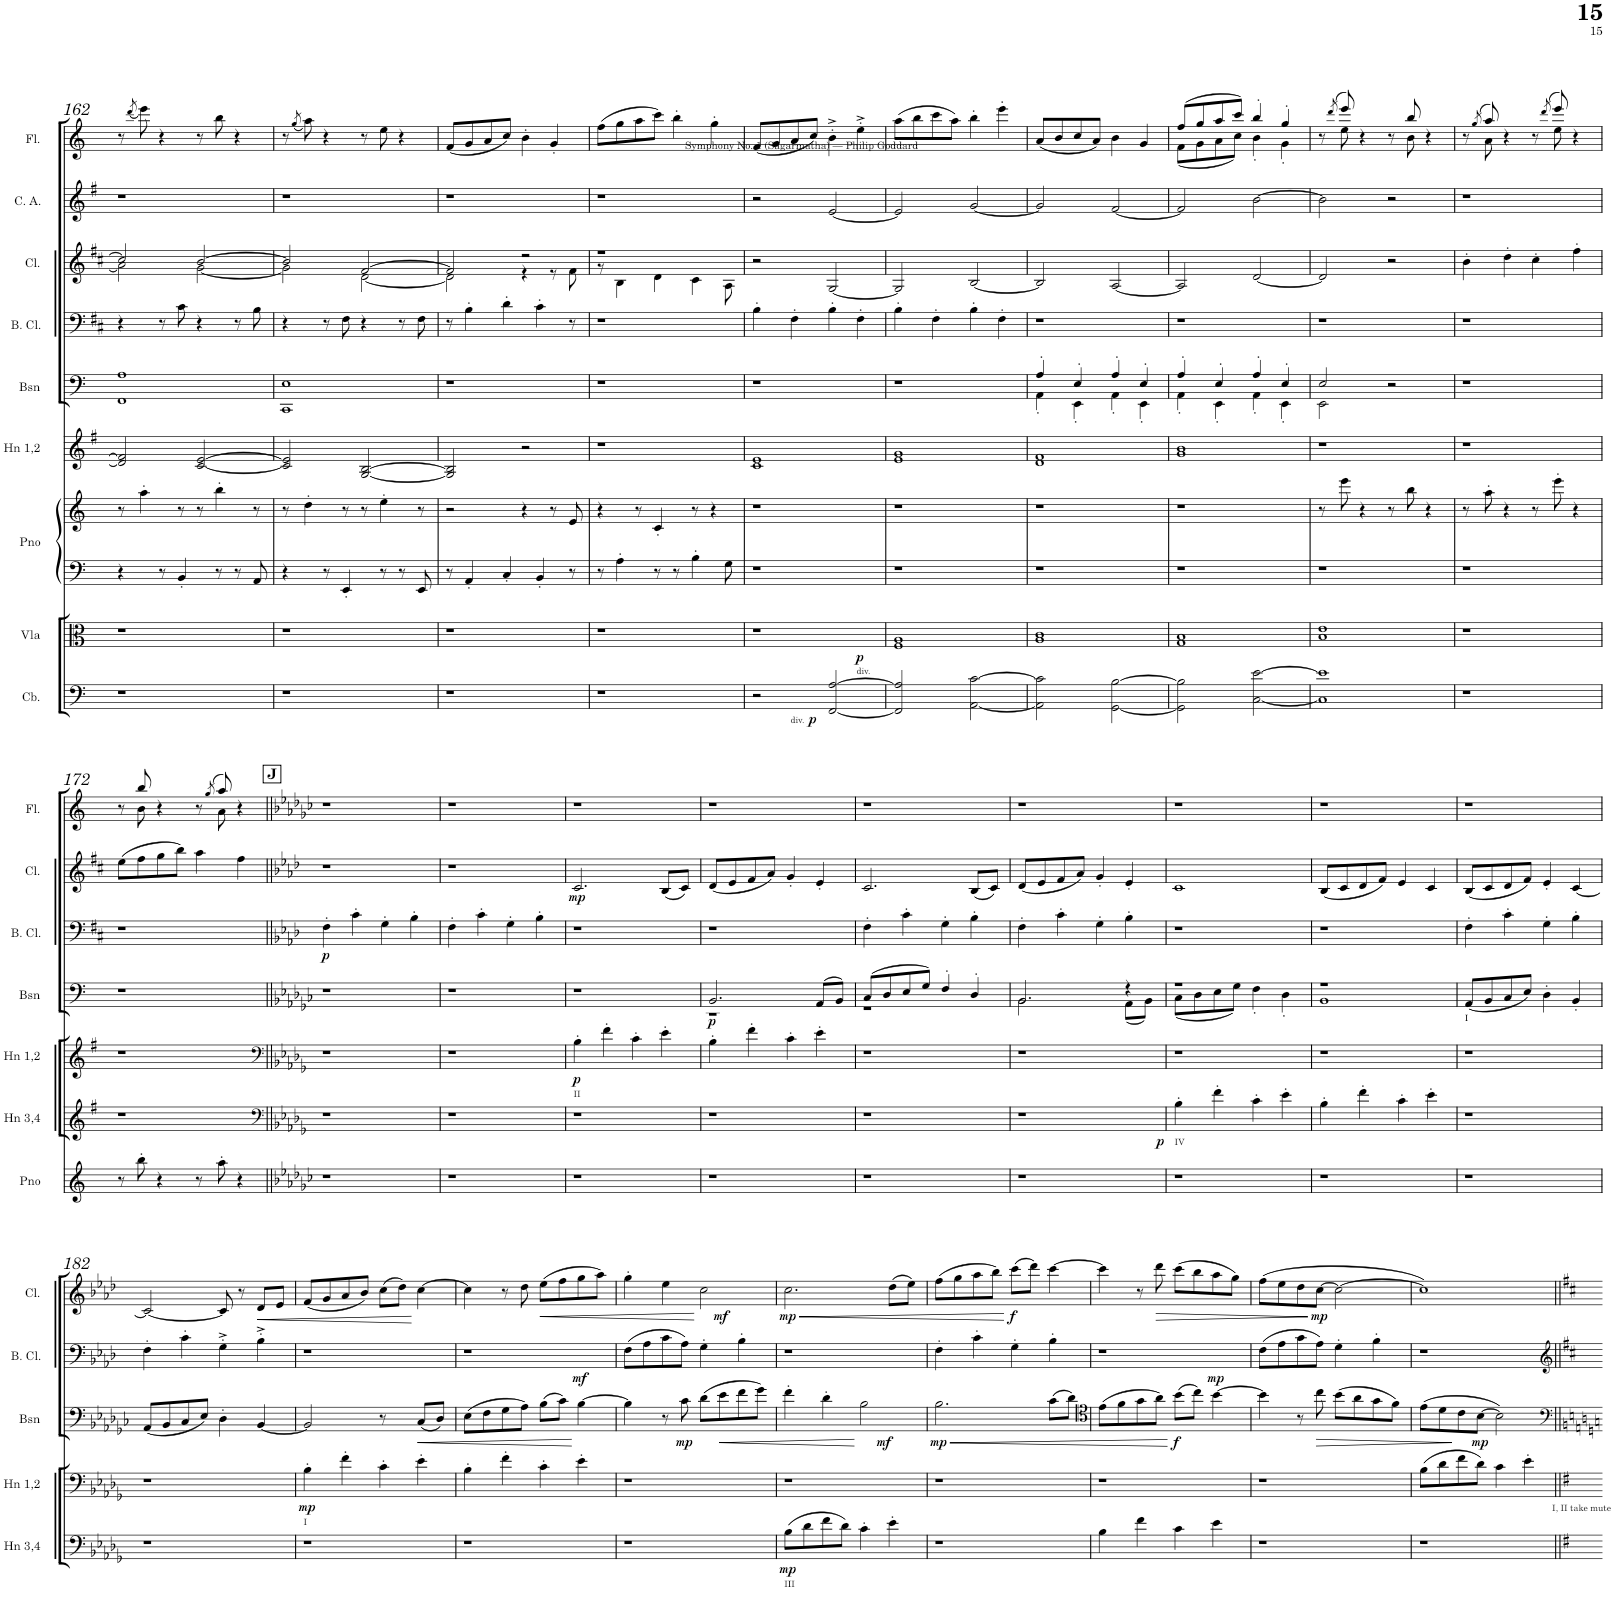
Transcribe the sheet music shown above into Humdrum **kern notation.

**kern	**kern	**dynam	**kern	**kern	**kern	**kern	**dynam	**kern	**dynam	**kern	**dynam	**kern	**dynam	**kern	**kern
*part8	*part8	*part8	*part7	*part7	*part6	*part6	*part6	*part5	*part5	*part4	*part4	*part3	*part3	*part2	*part1
*staff11	*staff10	*staff10/11	*staff9	*staff8	*staff7	*staff6	*staff6/7	*staff5	*staff5	*staff4	*staff4	*staff3	*staff3	*staff2	*staff1
*I"Viola	*	*	*I"Piano	*	*I"Horn in F 1, 2	*	*	*I"Bassoon 1, 2	*	*I"Bass Clarinet in Bb	*	*I"Clarinet in Bb 1, 2	*	*I"Cor Anglais	*I"Flute 1, 2
*I'Vla	*	*	*I'Pno	*	*I'Hn 1,2	*	*	*I'Bsn	*	*I'B. Cl.	*	*I'Cl.	*	*I'C. A.	*I'Fl.
!!LO:PB:g=z
*clefF4	*clefC3	*	*clefF4	*clefG2	*clefG2	*clefG2	*	*clefF4	*	*clefF4	*	*clefG2	*	*clefG2	*clefG2
*Trd7c12	*	*	*	*	*Trd4c7	*Trd4c7	*	*	*	*Trd8c14	*	*Trd1c2	*	*Trd4c7	*
*k[]	*k[]	*	*k[]	*k[]	*k[f#]	*k[f#]	*	*k[]	*	*k[f#c#]	*	*k[f#c#]	*	*k[f#]	*k[]
*C:	*C:	*	*C:	*C:	*G:	*G:	*	*C:	*	*D:	*	*D:	*	*G:	*C:
*M2/2	*M2/2	*	*M2/2	*M2/2	*M2/2	*M2/2	*	*M2/2	*	*M2/2	*	*M2/2	*	*M2/2	*M2/2
=162	=162	=162	=162	=162	=162	=162	=162	=162	=162	=162	=162	=162	=162	=162	=162
*	*	*	*	*	*	*	*	*^	*	*	*	*^	*	*	*
1r	1r	.	4r	8r	1r	2d/] 2f#/]	.	1A	1FF	.	4r	.	2cc#/]	2a\]	.	1r	8r
.	.	.	.	.	.	.	.	.	.	.	.	.	.	.	.	.	(8qddd/
.	.	.	.	4aa'\	.	.	.	.	.	.	.	.	.	.	.	.	8eee\)
.	.	.	8r	.	.	.	.	.	.	.	8r	.	.	.	.	.	4r
.	.	.	4BB'/	8r	.	.	.	.	.	.	8c#\	.	.	.	.	.	.
.	.	.	.	8r	.	[2c/ [2e/	.	.	.	.	4r	.	[2b/	[2g\	.	.	8r
.	.	.	8r	4bb'\	.	.	.	.	.	.	.	.	.	.	.	.	8bb\
.	.	.	8r	.	.	.	.	.	.	.	8r	.	.	.	.	.	4r
.	.	.	8AA/	8r	.	.	.	.	.	.	8B\	.	.	.	.	.	.
=163	=163	=163	=163	=163	=163	=163	=163	=163	=163	=163	=163	=163	=163	=163	=163	=163	=163
1r	1r	.	4r	8r	1r	2c/] 2e/]	.	1E	1CC	.	4r	.	2b/]	2g\]	.	1r	8r
.	.	.	.	.	.	.	.	.	.	.	.	.	.	.	.	.	(8qgg/
.	.	.	.	4dd'\	.	.	.	.	.	.	.	.	.	.	.	.	8aa\)
.	.	.	8r	.	.	.	.	.	.	.	8r	.	.	.	.	.	4r
.	.	.	4EE'/	8r	.	.	.	.	.	.	8F#\	.	.	.	.	.	.
.	.	.	.	8r	.	[2G/ [2B/	.	.	.	.	4r	.	[2f#/	[2d\	.	.	8r
.	.	.	8r	4ee'\	.	.	.	.	.	.	.	.	.	.	.	.	8ee\
.	.	.	8r	.	.	.	.	.	.	.	8r	.	.	.	.	.	4r
.	.	.	8EE/	8r	.	.	.	.	.	.	8F#\	.	.	.	.	.	.
*	*	*	*	*	*	*	*	*v	*v	*	*	*	*	*	*	*	*
=164	=164	=164	=164	=164	=164	=164	=164	=164	=164	=164	=164	=164	=164	=164	=164	=164
1r	1r	.	8r	2r	1r	2G/] 2B/]	.	1r	.	8r	.	2f#/]	2d\]	.	1r	(8f/L
.	.	.	4AA'/	.	.	.	.	.	.	4B'\	.	.	.	.	.	8g/
.	.	.	.	.	.	.	.	.	.	.	.	.	.	.	.	8a/
.	.	.	4C'/	.	.	.	.	.	.	4d'\	.	.	.	.	.	8cc/J)
.	.	.	.	4r	.	2r	.	.	.	.	.	2r	4r	.	.	4b'\
.	.	.	4BB'/	.	.	.	.	.	.	4c#'\	.	.	.	.	.	.
.	.	.	.	8r	.	.	.	.	.	.	.	.	8r	.	.	4g'/
.	.	.	8r	8e/	.	.	.	.	.	8r	.	.	8f#\	.	.	.
=165	=165	=165	=165	=165	=165	=165	=165	=165	=165	=165	=165	=165	=165	=165	=165	=165
1r	1r	.	8r	4r	1r	1r	.	1r	.	1r	.	1r	8r	.	1r	(8ff\L
.	.	.	4A'\	.	.	.	.	.	.	.	.	.	4B\	.	.	8gg\
.	.	.	.	8r	.	.	.	.	.	.	.	.	.	.	.	8aa\
.	.	.	8r	4c'/	.	.	.	.	.	.	.	.	4d\	.	.	8ccc\J)
.	.	.	8r	.	.	.	.	.	.	.	.	.	.	.	.	4bb'\
.	.	.	4B'\	8r	.	.	.	.	.	.	.	.	4c#\	.	.	.
.	.	.	.	4r	.	.	.	.	.	.	.	.	.	.	.	4gg'\
.	.	.	8G\	.	.	.	.	.	.	.	.	.	8A\	.	.	.
*	*	*	*	*	*	*	*	*	*	*	*	*v	*v	*	*	*
=166	=166	=166	=166	=166	=166	=166	=166	=166	=166	=166	=166	=166	=166	=166	=166
*^	*^	*	*	*	*	*	*	*	*	*	*	*	*	*	*
*	*^	*	*	*	*	*	*	*	*	*	*	*	*	*	*	*	*
2r	4.ryy	4ryy	1r	2.ryy	.	1r	1r	1r	1c 1e	.	1r	.	4B'\	.	2r	.	2r	(8f/L
.	.	.	.	.	.	.	.	.	.	.	.	.	.	.	.	.	.	8g/
!	!	!LO:TX:b:t=div.	!	!	!	!	!	!	!	!	!	!	!	!	!	!	!	!
.	.	2.ryy	.	.	.	.	.	.	.	.	.	.	4F#'\	.	.	.	.	8a/
!	!	!	!	!	!LO:DY:b=2	!	!	!	!	!	!	!	!	!	!	!	!	!
.	2ryy	.	.	.	p	.	.	.	.	.	.	.	.	.	.	.	.	8cc/J)
[2FF/ [2A/	.	.	.	.	.	.	.	.	.	.	.	.	4B'\	.	[2G/	.	[2e/	4b'^\
!	!	!	!	!LO:TX:b:t=div.	!	!	!	!	!	!	!	!	!	!	!	!	!	!
!	!	!	!	!	!LO:DY:b	!	!	!	!	!	!	!	!	!	!	!	!	!
.	.	.	.	4ryy	p	.	.	.	.	.	.	.	4F#'\	.	.	.	.	4ee'^\
.	8ryy	.	.	.	.	.	.	.	.	.	.	.	.	.	.	.	.	.
*v	*v	*v	*	*	*	*	*	*	*	*	*	*	*	*	*	*	*	*
*	*v	*v	*	*	*	*	*	*	*	*	*	*	*	*	*	*
=167	=167	=167	=167	=167	=167	=167	=167	=167	=167	=167	=167	=167	=167	=167	=167
2FF/] 2A/]	1F 1A	.	1r	1r	1r	1e 1g	.	1r	.	4B'\	.	2G/]	.	2e/]	(8aa\L
.	.	.	.	.	.	.	.	.	.	.	.	.	.	.	8bb\
.	.	.	.	.	.	.	.	.	.	4F#'\	.	.	.	.	8ccc\
.	.	.	.	.	.	.	.	.	.	.	.	.	.	.	8aa\J)
[2AA\ [2c\	.	.	.	.	.	.	.	.	.	4B'\	.	[2B/	.	[2g/	4bb'\
.	.	.	.	.	.	.	.	.	.	4F#'\	.	.	.	.	4eee'\
=168	=168	=168	=168	=168	=168	=168	=168	=168	=168	=168	=168	=168	=168	=168	=168
*	*	*	*	*	*	*	*	*^	*	*	*	*	*	*	*
2AA\] 2c\]	1A 1c	.	1r	1r	1r	1d 1f#	.	4A'/	4AA'\	.	1r	.	2B/]	.	2g/]	(8a/L
.	.	.	.	.	.	.	.	.	.	.	.	.	.	.	.	8b/
.	.	.	.	.	.	.	.	4E'/	4EE'\	.	.	.	.	.	.	8cc/
.	.	.	.	.	.	.	.	.	.	.	.	.	.	.	.	8a/J)
[2GG\ [2B\	.	.	.	.	.	.	.	4A'/	4AA'\	.	.	.	[2A/	.	[2f#/	4b\
.	.	.	.	.	.	.	.	4E'/	4EE'\	.	.	.	.	.	.	4g/
=169	=169	=169	=169	=169	=169	=169	=169	=169	=169	=169	=169	=169	=169	=169	=169	=169
*	*	*	*	*	*	*	*	*	*	*	*	*	*	*	*	*^
2GG\] 2B\]	1G 1B	.	1r	1r	1r	1g 1b	.	4A'/	4AA'\	.	1r	.	2A/]	.	2f#/]	(8ff/L	(8f\L
.	.	.	.	.	.	.	.	.	.	.	.	.	.	.	.	8gg/	8g\
.	.	.	.	.	.	.	.	4E'/	4EE'\	.	.	.	.	.	.	8aa/	8a\
.	.	.	.	.	.	.	.	.	.	.	.	.	.	.	.	8ccc/J)	8cc\J)
[2C\ [2e\	.	.	.	.	.	.	.	4A'/	4AA'\	.	.	.	[2d/	.	[2b\	4bb'/	4b'\
.	.	.	.	.	.	.	.	4E'/	4EE'\	.	.	.	.	.	.	4gg'/	4g'\
=170	=170	=170	=170	=170	=170	=170	=170	=170	=170	=170	=170	=170	=170	=170	=170	=170	=170
1C] 1e]	1B 1e	.	1r	8r	1r	1r	.	2E/	2EE\	.	1r	.	2d/]	.	2b\]	8r	8ryy
.	.	.	.	.	.	.	.	.	.	.	.	.	.	.	.	(8qddd/	.
.	.	.	.	8eee\	.	.	.	.	.	.	.	.	.	.	.	8eee/)	8ee\
.	.	.	.	4r	.	.	.	.	.	.	.	.	.	.	.	4r	4.ryy
.	.	.	.	8r	.	.	.	2r	2ryy	.	.	.	2r	.	2r	8r	.
.	.	.	.	8bb\	.	.	.	.	.	.	.	.	.	.	.	8bb/	8b\
.	.	.	.	4r	.	.	.	.	.	.	.	.	.	.	.	4r	4ryy
*	*	*	*	*	*	*	*	*v	*v	*	*	*	*	*	*	*	*
=171	=171	=171	=171	=171	=171	=171	=171	=171	=171	=171	=171	=171	=171	=171	=171	=171
1r	1r	.	1r	8r	1r	1r	.	1r	.	1r	.	4b'\	.	1r	8r	8ryy
.	.	.	.	.	.	.	.	.	.	.	.	.	.	.	(8qgg/	.
.	.	.	.	8aa'\	.	.	.	.	.	.	.	.	.	.	8aa/)	8a\
.	.	.	.	4r	.	.	.	.	.	.	.	4dd'\	.	.	4r	4.ryy
.	.	.	.	8r	.	.	.	.	.	.	.	4cc#'\	.	.	8r	.
.	.	.	.	.	.	.	.	.	.	.	.	.	.	.	(8qddd/	.
.	.	.	.	8eee'\	.	.	.	.	.	.	.	.	.	.	8eee/)	8ee\
.	.	.	.	4r	.	.	.	.	.	.	.	4ff#'\	.	.	4r	4ryy
!!LO:LB:g=z	!!
=172	=172	=172	=172	=172	=172	=172	=172	=172	=172	=172	=172	=172	=172	=172	=172	=172
1r	1r	.	1r	8r	1r	1r	.	1r	.	1r	.	(8ee\L	.	1r	8r	8ryy
.	.	.	.	8bb'\	.	.	.	.	.	.	.	8ff#\	.	.	8bb/	8b\
.	.	.	.	4r	.	.	.	.	.	.	.	8gg\	.	.	4r	4.ryy
.	.	.	.	.	.	.	.	.	.	.	.	8bb\J)	.	.	.	.
.	.	.	.	8r	.	.	.	.	.	.	.	4aa\	.	.	8r	.
.	.	.	.	.	.	.	.	.	.	.	.	.	.	.	(8qgg/	.
.	.	.	.	8aa'\	.	.	.	.	.	.	.	.	.	.	8aa/)	8a\
.	.	.	.	4r	.	.	.	.	.	.	.	4ff#\	.	.	4r	4ryy
*	*	*	*	*	*	*	*	*	*	*	*	*	*	*	*v	*v
=173||	=173||	=173||	=173||	=173||	=173||	=173||	=173||	=173||	=173||	=173||	=173||	=173||	=173||	=173||	=173||
*	*	*	*	*	*clefF4	*clefF4	*	*	*	*	*	*	*	*	*
*k[b-e-a-d-g-c-]	*k[b-e-a-d-g-c-]	*	*k[b-e-a-d-g-c-]	*k[b-e-a-d-g-c-]	*k[b-e-a-d-g-]	*k[b-e-a-d-g-]	*	*k[b-e-a-d-g-c-]	*	*k[b-e-a-d-]	*	*k[b-e-a-d-]	*	*k[b-e-a-d-g-]	*k[b-e-a-d-g-c-]
*G-:	*G-:	*	*G-:	*G-:	*D-:	*D-:	*	*G-:	*	*A-:	*	*A-:	*	*D-:	*G-:
*	*	*	*	*	*	*	*	*	*	*	*	*	*	*	*^
!	!	!	!	!	!	!	!	!	!	!	!LO:DY:b	!	!	!	!	!
*	*	*	*	*	*	*	*	*	*	*	*	*	*	*	*v	*v
1r	1r	.	1r	1r	1r	1r	.	1r	.	4F'\	p	1r	.	1r	1r
.	.	.	.	.	.	.	.	.	.	4c'\	.	.	.	.	.
.	.	.	.	.	.	.	.	.	.	4G'\	.	.	.	.	.
.	.	.	.	.	.	.	.	.	.	4B-'\	.	.	.	.	.
=174	=174	=174	=174	=174	=174	=174	=174	=174	=174	=174	=174	=174	=174	=174	=174
1r	1r	.	1r	1r	1r	1r	.	1r	.	4F'\	.	1r	.	1r	1r
.	.	.	.	.	.	.	.	.	.	4c'\	.	.	.	.	.
.	.	.	.	.	.	.	.	.	.	4G'\	.	.	.	.	.
.	.	.	.	.	.	.	.	.	.	4B-'\	.	.	.	.	.
=175	=175	=175	=175	=175	=175	=175	=175	=175	=175	=175	=175	=175	=175	=175	=175
!	!	!	!	!	!	!LO:TX:b:t=II	!	!	!	!	!	!	!	!	!
!	!	!	!	!	!	!	!LO:DY:b	!	!	!	!	!	!LO:DY:b	!	!
1r	1r	.	1r	1r	1r	4B-'\	p	1r	.	1r	.	2.c/	mp	1r	1r
.	.	.	.	.	.	4f'\	.	.	.	.	.	.	.	.	.
.	.	.	.	.	.	4c'\	.	.	.	.	.	.	.	.	.
.	.	.	.	.	.	4e-'\	.	.	.	.	.	(8B-/L	.	.	.
.	.	.	.	.	.	.	.	.	.	.	.	8c/J)	.	.	.
=176	=176	=176	=176	=176	=176	=176	=176	=176	=176	=176	=176	=176	=176	=176	=176
*	*	*	*	*	*	*	*	*^	*	*	*	*	*	*	*
!	!	!	!	!	!	!	!	!	!	!LO:DY:b	!	!	!	!	!	!
1r	1r	.	1r	1r	1r	4B-'\	.	2.BB-/	1r	p	1r	.	(8d-/L	.	1r	1r
.	.	.	.	.	.	.	.	.	.	.	.	.	8e-/	.	.	.
.	.	.	.	.	.	4f'\	.	.	.	.	.	.	8f/	.	.	.
.	.	.	.	.	.	.	.	.	.	.	.	.	8a-/J)	.	.	.
.	.	.	.	.	.	4c'\	.	.	.	.	.	.	4g'/	.	.	.
.	.	.	.	.	.	4e-'\	.	(8AA-/L	.	.	.	.	4e-'/	.	.	.
.	.	.	.	.	.	.	.	8BB-/J)	.	.	.	.	.	.	.	.
=177	=177	=177	=177	=177	=177	=177	=177	=177	=177	=177	=177	=177	=177	=177	=177	=177
1r	1r	.	1r	1r	1r	1r	.	(8C-/L	1r	.	4F'\	.	2.c/	.	1r	1r
.	.	.	.	.	.	.	.	8D-/	.	.	.	.	.	.	.	.
.	.	.	.	.	.	.	.	8E-/	.	.	4c'\	.	.	.	.	.
.	.	.	.	.	.	.	.	8G-/J)	.	.	.	.	.	.	.	.
.	.	.	.	.	.	.	.	4F'/	.	.	4G'\	.	.	.	.	.
.	.	.	.	.	.	.	.	4D-'/	.	.	4B-'\	.	(8B-/L	.	.	.
.	.	.	.	.	.	.	.	.	.	.	.	.	8c/J)	.	.	.
=178	=178	=178	=178	=178	=178	=178	=178	=178	=178	=178	=178	=178	=178	=178	=178	=178
*	*	*	*	*	*^	*	*	*	*	*	*	*	*	*	*	*
1r	1r	.	1r	1r	1r	2ryy	1r	.	2.BB-/	2.BB-\	.	4F'\	.	(8d-/L	.	1r	1r
.	.	.	.	.	.	.	.	.	.	.	.	.	.	8e-/	.	.	.
.	.	.	.	.	.	.	.	.	.	.	.	4c'\	.	8f/	.	.	.
.	.	.	.	.	.	.	.	.	.	.	.	.	.	8a-/J)	.	.	.
.	.	.	.	.	.	4ryy	.	.	.	.	.	4G'\	.	4g'/	.	.	.
.	.	.	.	.	.	8ryy	.	.	4r	(8AA-\L	.	4B-'\	.	4e-'/	.	.	.
.	.	.	.	.	.	16ryy	.	.	.	8BB-\J)	.	.	.	.	.	.	.
.	.	.	.	.	.	32ryy	.	.	.	.	.	.	.	.	.	.	.
.	.	.	.	.	.	64ryy	.	.	.	.	.	.	.	.	.	.	.
.	.	.	.	.	.	128...ryy	.	.	.	.	.	.	.	.	.	.	.
!	!	!	!	!	!	!	!	!LO:DY:b=2	!	!	!	!	!	!	!	!	!
.	.	.	.	.	.	1024ryy	.	p	.	.	.	.	.	.	.	.	.
=179	=179	=179	=179	=179	=179	=179	=179	=179	=179	=179	=179	=179	=179	=179	=179	=179	=179
!	!	!	!	!	!LO:TX:b:t=IV	!	!	!	!	!	!	!	!	!	!	!	!
*	*	*	*	*	*v	*v	*	*	*	*	*	*	*	*	*	*	*
1r	1r	.	1r	1r	4B-'\	1r	.	1r	(8C-\L	.	1r	.	1c	.	1r	1r
.	.	.	.	.	.	.	.	.	8D-\	.	.	.	.	.	.	.
.	.	.	.	.	4f'\	.	.	.	8E-\	.	.	.	.	.	.	.
.	.	.	.	.	.	.	.	.	8G-\J)	.	.	.	.	.	.	.
.	.	.	.	.	4c'\	.	.	.	4F'\	.	.	.	.	.	.	.
.	.	.	.	.	4e-'\	.	.	.	4D-'\	.	.	.	.	.	.	.
=180	=180	=180	=180	=180	=180	=180	=180	=180	=180	=180	=180	=180	=180	=180	=180	=180
1r	1r	.	1r	1r	4B-'\	1r	.	1r	1BB-	.	1r	.	(8B-/L	.	1r	1r
.	.	.	.	.	.	.	.	.	.	.	.	.	8c/	.	.	.
.	.	.	.	.	4f'\	.	.	.	.	.	.	.	8d-/	.	.	.
.	.	.	.	.	.	.	.	.	.	.	.	.	8f/J)	.	.	.
.	.	.	.	.	4c'\	.	.	.	.	.	.	.	4e-/	.	.	.
.	.	.	.	.	4e-'\	.	.	.	.	.	.	.	4c/	.	.	.
*	*	*	*	*	*	*	*	*v	*v	*	*	*	*	*	*	*
=181	=181	=181	=181	=181	=181	=181	=181	=181	=181	=181	=181	=181	=181	=181	=181
!	!	!	!	!	!	!	!	!LO:TX:b:t=I	!	!	!	!	!	!	!
1r	1r	.	1r	1r	1r	1r	.	(8AA-/L	.	4F'\	.	(8B-/L	.	1r	1r
.	.	.	.	.	.	.	.	8BB-/	.	.	.	8c/	.	.	.
.	.	.	.	.	.	.	.	8C-/	.	4c'\	.	8d-/	.	.	.
.	.	.	.	.	.	.	.	8E-/J)	.	.	.	8f/J)	.	.	.
.	.	.	.	.	.	.	.	4D-'\	.	4G'\	.	4e-'/	.	.	.
.	.	.	.	.	.	.	.	4BB-'/	.	4B-'\	.	[4c/	.	.	.
!!LO:LB:g=z
=182	=182	=182	=182	=182	=182	=182	=182	=182	=182	=182	=182	=182	=182	=182	=182
1r	1r	.	1r	1r	1r	1r	.	(8AA-/L	.	4F'\	.	2c/_	.	1r	1r
.	.	.	.	.	.	.	.	8BB-/	.	.	.	.	.	.	.
.	.	.	.	.	.	.	.	8C-/	.	4c'\	.	.	.	.	.
.	.	.	.	.	.	.	.	8E-/J)	.	.	.	.	.	.	.
.	.	.	.	.	.	.	.	4D-'\	.	4G'^\	.	8c/]	.	.	.
.	.	.	.	.	.	.	.	.	.	.	.	8r	.	.	.
!	!	!	!	!	!	!	!	!	!	!	!	!	!LO:HP:b	!	!
.	.	.	.	.	.	.	.	[4BB-/	.	4B-'^\	.	8d-/L	<	.	.
.	.	.	.	.	.	.	.	.	.	.	.	8e-/J	.	.	.
=183	=183	=183	=183	=183	=183	=183	=183	=183	=183	=183	=183	=183	=183	=183	=183
!	!	!	!	!	!	!LO:TX:b:t=I	!	!	!	!	!	!	!	!	!
!	!	!	!	!	!	!	!LO:DY:b	!	!	!	!	!	!	!	!
1r	1r	.	1r	1r	1r	4B-'\	mp	2BB-/]	.	1r	.	(8f/L	.	1r	1r
.	.	.	.	.	.	.	.	.	.	.	.	8g/	.	.	.
.	.	.	.	.	.	4f'\	.	.	.	.	.	8a-/	.	.	.
.	.	.	.	.	.	.	.	.	.	.	.	8b-/J)	.	.	.
.	.	.	.	.	.	4c'\	.	8r	.	.	.	(8cc\L	.	.	.
.	.	.	.	.	.	.	.	8ryy	.	.	.	8dd-\J)	.	.	.
!	!	!	!	!	!	!	!	!	!LO:HP:b	!	!	!	!	!	!
.	.	.	.	.	.	4e-'\	.	(8C-/L	<	.	.	[4cc\	.	.	.
.	.	.	.	.	.	.	.	8D-/J)	.	.	.	.	.	.	.
=184	=184	=184	=184	=184	=184	=184	=184	=184	=184	=184	=184	=184	=184	=184	=184
*	*	*	*	*	*	*	*	*	*	*^	*	*	*	*	*
1r	1r	.	1r	1r	1r	4B-'\	.	(8E-\L	.	1r	2.ryy	.	4cc\]	.	1r	1r
.	.	.	.	.	.	.	.	8F\	.	.	.	.	.	.	.	.
.	.	.	.	.	.	4f'\	.	8G-\	.	.	.	.	8r	.	.	.
.	.	.	.	.	.	.	.	8A-\J)	.	.	.	.	8dd-\	.	.	.
!	!	!	!	!	!	!	!	!	!	!	!	!	!	!LO:HP:b	!	!
.	.	.	.	.	.	4c'\	.	(8B-\L	.	.	.	.	(8ee-\L	<	.	.
.	.	.	.	.	.	.	.	8c-\J)	.	.	.	.	8ff\	.	.	.
!	!	!	!	!	!	!	!	!	!	!	!	!LO:DY:b	!	!	!	!
.	.	.	.	.	.	4e-'\	.	[4B-\	.	.	4ryy	mf	8gg\	.	.	.
.	.	.	.	.	.	.	.	.	.	.	.	.	8aa-\J)	.	.	.
*	*	*	*	*	*	*	*	*	*	*v	*v	*	*	*	*	*
=185	=185	=185	=185	=185	=185	=185	=185	=185	=185	=185	=185	=185	=185	=185	=185
*	*	*	*	*	*	*	*	*	*	*	*	*^	*	*	*
1r	1r	.	1r	1r	1r	1r	.	4B-\]	.	(8F\L	.	4gg'\	2ryy	.	1r	1r
.	.	.	.	.	.	.	.	.	.	8A-\	.	.	.	.	.	.
.	.	.	.	.	.	.	.	8r	.	8c\	.	4ee-\	.	.	.	.
!	!	!	!	!	!	!	!	!	!LO:DY:b	!	!	!	!	!	!	!
.	.	.	.	.	.	.	.	8c-\	mp	8A-\J)	.	.	.	.	.	.
.	.	.	.	.	.	.	.	(8d-\L	.	4G'\	.	2cc\	8ryy	[	.	.
!	!	!	!	!	!	!	!	!	!LO:HP:b	!	!	!	!	!LO:DY:b	!	!
.	.	.	.	.	.	.	.	8e-\	<	.	.	.	4.ryy	mf	.	.
.	.	.	.	.	.	.	.	8f\	.	4B-'\	.	.	.	.	.	.
.	.	.	.	.	.	.	.	8g-\J)	.	.	.	.	.	.	.	.
=186	=186	=186	=186	=186	=186	=186	=186	=186	=186	=186	=186	=186	=186	=186	=186	=186
!	!	!	!	!	!LO:TX:b:t=III	!	!	!	!	!	!	!	!	!	!	!
!	!	!	!	!	!	!	!LO:DY:b=2	!	!	!	!	!	!	!LO:HP:b	!	!
!	!	!	!	!	!	!	!	!	!	!	!	!	!	!LO:DY:n=1:b	!	!
*	*	*	*	*	*	*	*	*^	*	*	*	*v	*v	*	*	*
1r	1r	.	1r	1r	(8B-\L	1r	mp	4f'\	2ryy	.	1r	.	2.cc\	< mp	1r	1r
.	.	.	.	.	8d-\	.	.	.	.	.	.	.	.	.	.	.
.	.	.	.	.	8f\	.	.	4d-'\	.	.	.	.	.	.	.	.
.	.	.	.	.	8d-\J)	.	.	.	.	.	.	.	.	.	.	.
.	.	.	.	.	4c'\	.	.	2B-\	8ryy	[	.	.	.	.	.	.
.	.	.	.	.	.	.	.	.	16ryy	.	.	.	.	.	.	.
.	.	.	.	.	.	.	.	.	256ryy	.	.	.	.	.	.	.
!	!	!	!	!	!	!	!	!	!	!LO:DY:b	!	!	!	!	!	!
.	.	.	.	.	.	.	.	.	4ryy	mf	.	.	.	.	.	.
.	.	.	.	.	4e-'\	.	.	.	.	.	.	.	(8dd-\L	.	.	.
.	.	.	.	.	.	.	.	.	.	.	.	.	8ee-\J)	.	.	.
.	.	.	.	.	.	.	.	.	32...ryy	.	.	.	.	.	.	.
=187	=187	=187	=187	=187	=187	=187	=187	=187	=187	=187	=187	=187	=187	=187	=187	=187
!	!	!	!	!	!	!	!	!	!	!LO:HP:b	!	!	!	!	!	!
!	!	!	!	!	!	!	!	!	!	!LO:DY:n=1:b	!	!	!	!	!	!
*	*	*	*	*	*	*	*	*v	*v	*	*	*	*	*	*	*
1r	1r	.	1r	1r	1r	1r	.	2.B-\	< mp	4F'\	.	(8ff\L	.	1r	1r
.	.	.	.	.	.	.	.	.	.	.	.	8gg\	.	.	.
.	.	.	.	.	.	.	.	.	.	4c'\	.	8aa-\	.	.	.
.	.	.	.	.	.	.	.	.	.	.	.	8bb-\J)	.	.	.
!	!	!	!	!	!	!	!	!	!	!	!	!	!LO:DY:n=1:b	!	!
.	.	.	.	.	.	.	.	.	.	4G'\	.	(8ccc\L	[ f	.	.
.	.	.	.	.	.	.	.	.	.	.	.	8ddd-\J)	.	.	.
.	.	.	.	.	.	.	.	(8c-\L	.	4B-'\	.	[4ccc\	.	.	.
.	.	.	.	.	.	.	.	8d-\J)	.	.	.	.	.	.	.
=188	=188	=188	=188	=188	=188	=188	=188	=188	=188	=188	=188	=188	=188	=188	=188
*	*	*	*	*	*	*	*	*clefC4	*	*	*	*	*	*	*
*	*	*	*	*	*	*	*	*	*	*^	*	*	*	*	*
1r	1r	.	1r	1r	4B-\	1r	.	(8e-\L	.	1r	2.ryy	.	4ccc\]	.	1r	1r
.	.	.	.	.	.	.	.	8f\	.	.	.	.	.	.	.	.
.	.	.	.	.	4f\	.	.	8g-\	.	.	.	.	8r	.	.	.
.	.	.	.	.	.	.	.	8a-\J)	.	.	.	.	8ddd-\	.	.	.
!	!	!	!	!	!	!	!	!	!LO:DY:n=1:b	!	!	!	!	!	!	!
.	.	.	.	.	4c\	.	.	(8b-\L	[ f	.	.	.	(8ccc\L	.	.	.
.	.	.	.	.	.	.	.	8cc-\J)	.	.	.	.	8bb-\	.	.	.
!	!	!	!	!	!	!	!	!	!	!	!	!LO:DY:b	!	!	!	!
.	.	.	.	.	4e-\	.	.	[4b-\	.	.	4ryy	mp	8aa-\	.	.	.
.	.	.	.	.	.	.	.	.	.	.	.	.	8gg\J)	.	.	.
*	*	*	*	*	*	*	*	*	*	*v	*v	*	*	*	*	*
=189	=189	=189	=189	=189	=189	=189	=189	=189	=189	=189	=189	=189	=189	=189	=189
1r	1r	.	1r	1r	1r	1r	.	4b-\]	.	(8F\L	.	(8ff\L	.	1r	1r
.	.	.	.	.	.	.	.	.	.	8A-\	.	8ee-\	.	.	.
.	.	.	.	.	.	.	.	8r	.	8c\	.	8dd-\	.	.	.
!	!	!	!	!	!	!	!	!	!	!	!	!	!LO:DY:n=1:b	!	!
.	.	.	.	.	.	.	.	8cc-\	.	8A-\J)	.	[8cc\J	[ mp	.	.
.	.	.	.	.	.	.	.	(8b-\L	.	4G'\	.	2cc\_	.	.	.
.	.	.	.	.	.	.	.	8a-\	.	.	.	.	.	.	.
.	.	.	.	.	.	.	.	8g-\	.	4B-'\	.	.	.	.	.
.	.	.	.	.	.	.	.	8f\J)	.	.	.	.	.	.	.
=190	=190	=190	=190	=190	=190	=190	=190	=190	=190	=190	=190	=190	=190	=190	=190
*	*	*	*	*	*	*^	*	*	*	*	*	*	*	*	*
1r	1r	.	1r	1r	1r	(8B-\L	2ryy	.	(8e-\L	.	1r	.	1cc])	.	1r	1r
.	.	.	.	.	.	8d-\	.	.	8d-\	.	.	.	.	.	.	.
.	.	.	.	.	.	8f\	.	.	8c-\	[	.	.	.	.	.	.
!	!	!	!	!	!	!	!	!	!	!LO:DY:b	!	!	!	!	!	!
.	.	.	.	.	.	8d-\J)	.	.	[8B-\J	mp	.	.	.	.	.	.
.	.	.	.	.	.	4c\	4ryy	.	2B-\])	.	.	.	.	.	.	.
.	.	.	.	.	.	4e-'\	8ryy	.	.	.	.	.	.	.	.	.
.	.	.	.	.	.	.	16ryy	.	.	.	.	.	.	.	.	.
.	.	.	.	.	.	.	32ryy	.	.	.	.	.	.	.	.	.
.	.	.	.	.	.	.	64ryy	.	.	.	.	.	.	.	.	.
.	.	.	.	.	.	.	128...ryy	.	.	.	.	.	.	.	.	.
!	!	!	!	!	!	!	!LO:TX:b:t=I, II take mute	!	!	!	!	!	!	!	!	!
.	.	.	.	.	.	.	1024ryy	.	.	.	.	.	.	.	.	.
*	*	*	*	*	*	*v	*v	*	*	*	*	*	*	*	*	*
=||	=||	=||	=||	=||	=||	=||	=||	=||	=||	=||	=||	=||	=||	=||	=||
*-	*-	*-	*-	*-	*-	*-	*-	*-	*-	*-	*-	*-	*-	*-	*-
